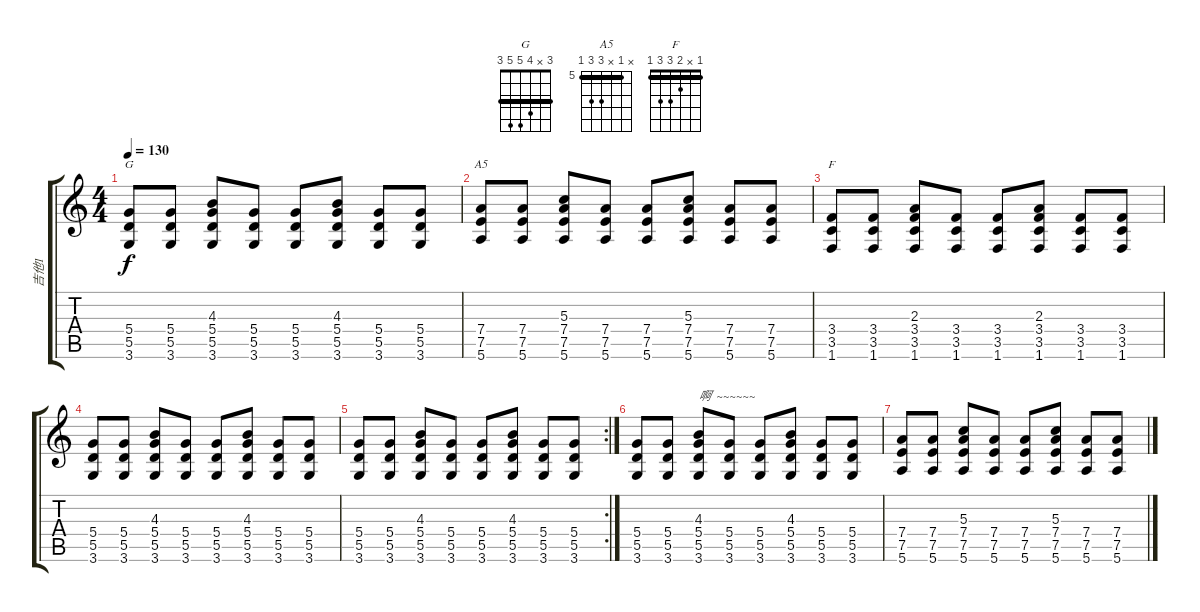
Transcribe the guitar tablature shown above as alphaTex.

\track ("吉他1" "吉他1") {instrument overdrivenguitar}
\staff {score tabs}
\tuning (E4 B3 G3 D3 A2 E2) {hide}
\chord ("G" 3 x 4 5 5 3) {barre 3}
\chord ("A5" x 5 x 7 7 5) {firstfret 5 barre 5}
\chord ("F" 1 x 2 3 3 1) {barre 1}
\ts (4 4)
\tempo 130
\clef g2
\ks c
(5.4 5.5 3.6).8{ch "G" dy f} (5.4 5.5 3.6).8 (4.3 5.4 5.5 3.6).8 (5.4 5.5 3.6).8 (5.4 5.5 3.6).8 (4.3 5.4 5.5 3.6).8 (5.4 5.5 3.6).8 (5.4 5.5 3.6).8 |
(7.4 7.5 5.6).8{ch "A5"} (7.4 7.5 5.6).8 (5.3 7.4 7.5 5.6).8 (7.4 7.5 5.6).8 (7.4 7.5 5.6).8 (5.3 7.4 7.5 5.6).8 (7.4 7.5 5.6).8 (7.4 7.5 5.6).8 |
(3.4 3.5 1.6).8{ch "F"} (3.4 3.5 1.6).8 (2.3 3.4 3.5 1.6).8 (3.4 3.5 1.6).8 (3.4 3.5 1.6).8 (2.3 3.4 3.5 1.6).8 (3.4 3.5 1.6).8 (3.4 3.5 1.6).8 |
(5.4 5.5 3.6).8 (5.4 5.5 3.6).8 (4.3 5.4 5.5 3.6).8 (5.4 5.5 3.6).8 (5.4 5.5 3.6).8 (4.3 5.4 5.5 3.6).8 (5.4 5.5 3.6).8 (5.4 5.5 3.6).8 |
\rc 2
(5.4 5.5 3.6).8 (5.4 5.5 3.6).8 (4.3 5.4 5.5 3.6).8 (5.4 5.5 3.6).8 (5.4 5.5 3.6).8 (4.3 5.4 5.5 3.6).8 (5.4 5.5 3.6).8 (5.4 5.5 3.6).8 |
(5.4 5.5 3.6).8 (5.4 5.5 3.6).8 (4.3 5.4 5.5 3.6).8{txt "啊  ~~~~~~"} (5.4 5.5 3.6).8 (5.4 5.5 3.6).8 (4.3 5.4 5.5 3.6).8 (5.4 5.5 3.6).8 (5.4 5.5 3.6).8 |
(7.4 7.5 5.6).8 (7.4 7.5 5.6).8 (5.3 7.4 7.5 5.6).8 (7.4 7.5 5.6).8 (7.4 7.5 5.6).8 (5.3 7.4 7.5 5.6).8 (7.4 7.5 5.6).8 (7.4 7.5 5.6).8
